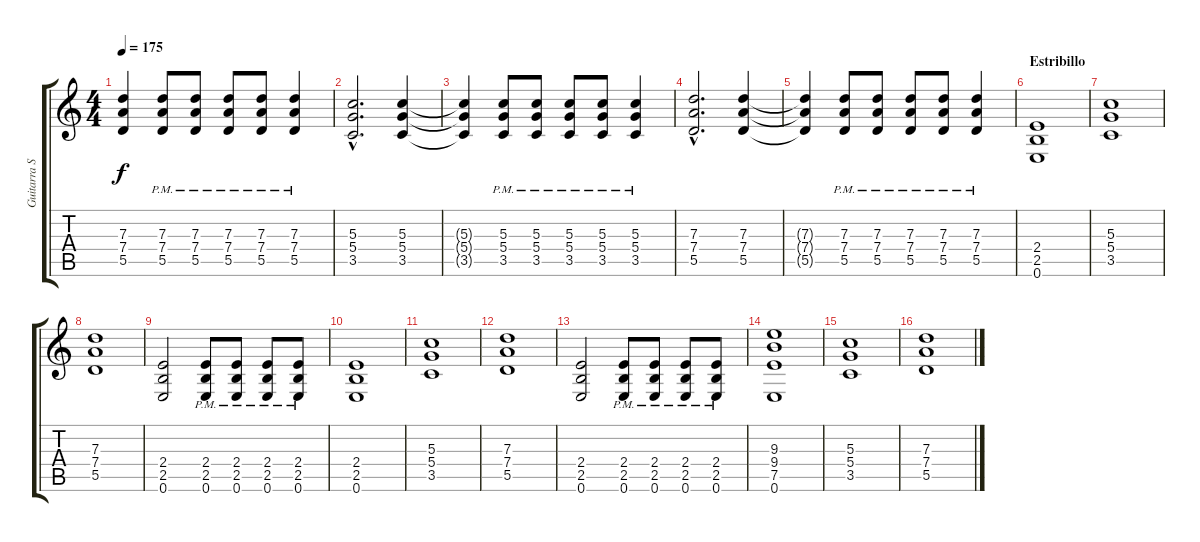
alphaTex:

\track ("Guitarra Solista" "Guitarra S") {instrument overdrivenguitar}
\staff {score tabs}
\tuning (E4 B3 G3 D3 A2 E2) {hide}
\ts (4 4)
\tempo 175
\clef g2
\ks c
(7.3{t} 7.4{t} 5.5{t}).4{dy f} (7.3{pm} 7.4{pm} 5.5{pm}).8 (7.3{pm} 7.4{pm} 5.5{pm}).8 (7.3{pm} 7.4{pm} 5.5{pm}).8 (7.3{pm} 7.4{pm} 5.5{pm}).8 (7.3{pm} 7.4{pm} 5.5{pm}).4 |
(5.3{hac} 5.4{hac} 3.5{hac}).2{d} (5.3 5.4 3.5).4 |
(5.3{t} 5.4{t} 3.5{t}).4 (5.3{pm} 5.4{pm} 3.5{pm}).8 (5.3{pm} 5.4{pm} 3.5{pm}).8 (5.3{pm} 5.4{pm} 3.5{pm}).8 (5.3{pm} 5.4{pm} 3.5{pm}).8 (5.3{pm} 5.4{pm} 3.5{pm}).4 |
(7.3{hac} 7.4{hac} 5.5{hac}).2{d} (7.3 7.4 5.5).4 |
(7.3{t} 7.4{t} 5.5{t}).4 (7.3{pm} 7.4{pm} 5.5{pm}).8 (7.3{pm} 7.4{pm} 5.5{pm}).8 (7.3{pm} 7.4{pm} 5.5{pm}).8 (7.3{pm} 7.4{pm} 5.5{pm}).8 (7.3{pm} 7.4{pm} 5.5{pm}).4 |
\section ("" "Estribillo")
(2.4 2.5 0.6).1 |
(5.3 5.4 3.5).1 |
(7.3 7.4 5.5).1 |
(2.4 2.5 0.6).2 (2.4{pm} 2.5{pm} 0.6{pm}).8 (2.4{pm} 2.5{pm} 0.6{pm}).8 (2.4{pm} 2.5{pm} 0.6{pm}).8 (2.4{pm} 2.5{pm} 0.6{pm}).8 |
(2.4 2.5 0.6).1 |
(5.3 5.4 3.5).1 |
(7.3 7.4 5.5).1 |
(2.4 2.5 0.6).2 (2.4{pm} 2.5{pm} 0.6{pm}).8 (2.4{pm} 2.5{pm} 0.6{pm}).8 (2.4{pm} 2.5{pm} 0.6{pm}).8 (2.4{pm} 2.5{pm} 0.6{pm}).8 |
(9.3 9.4 7.5 0.6).1 |
(5.3 5.4 3.5).1 |
(7.3 7.4 5.5).1
